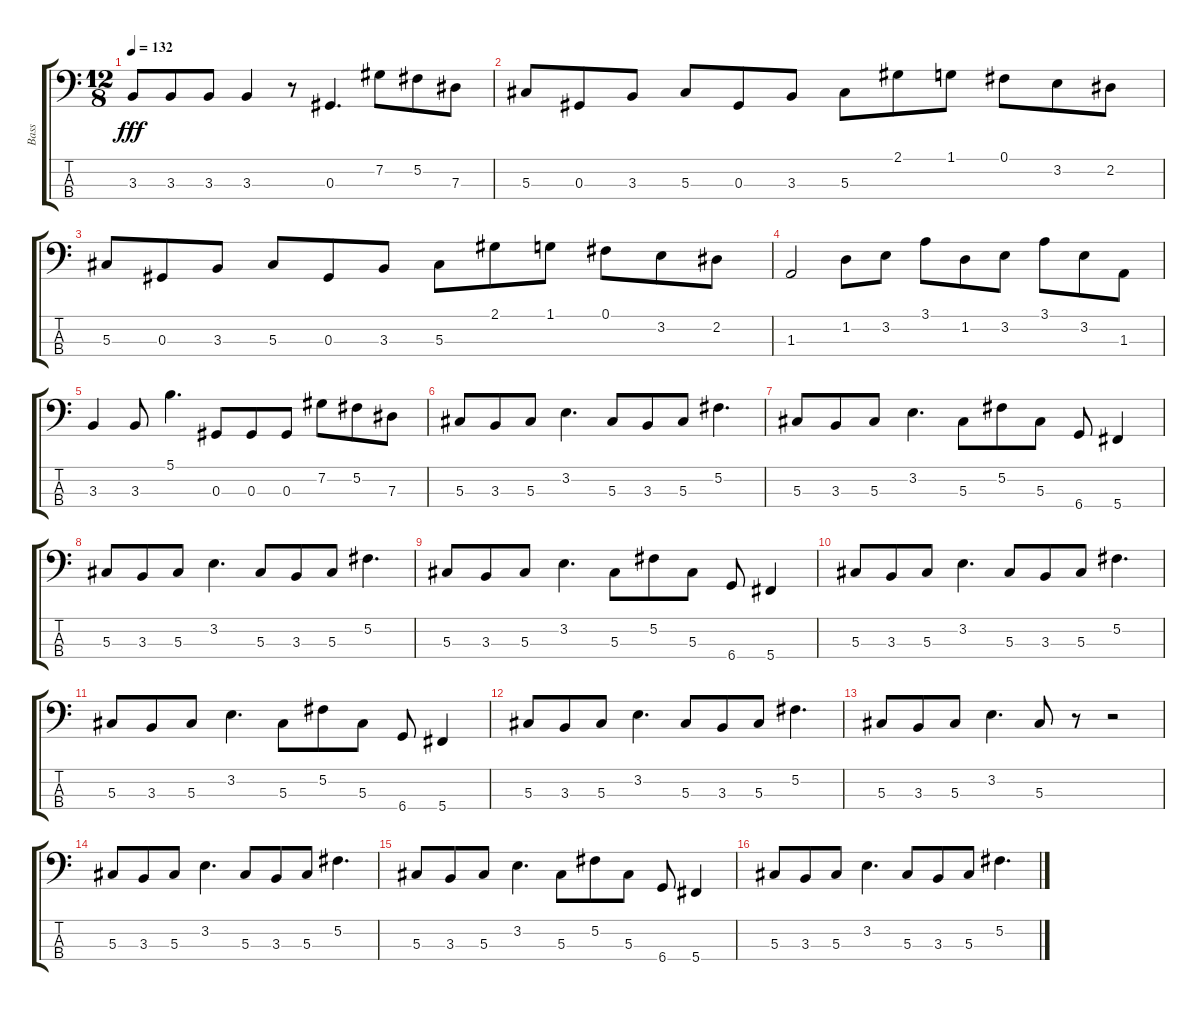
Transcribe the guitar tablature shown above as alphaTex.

\track ("Bass" "Bass") {instrument electricbasspick}
\staff {score tabs}
\tuning (Gb2 Db2 Ab1 Db1) {hide}
\ts (12 8)
\tempo 132
\clef f4
\ks c
3.3.8{dy fff} 3.3.8 3.3.8 3.3.4 r.8 0.3.4{d} 7.2.8 5.2.8 7.3.8 |
5.3.8 0.3.8 3.3.8 5.3.8 0.3.8 3.3.8 5.3.8 2.1.8 1.1.8 0.1.8 3.2.8 2.2.8 |
5.3.8 0.3.8 3.3.8 5.3.8 0.3.8 3.3.8 5.3.8 2.1.8 1.1.8 0.1.8 3.2.8 2.2.8 |
1.3.2 1.2.8 3.2.8 3.1.8 1.2.8 3.2.8 3.1.8 3.2.8 1.3.8 |
3.3.4 3.3.8 5.1.4{d} 0.3.8 0.3.8 0.3.8 7.2.8 5.2.8 7.3.8 |
5.3.8 3.3.8 5.3.8 3.2.4{d} 5.3.8 3.3.8 5.3.8 5.2.4{d} |
5.3.8 3.3.8 5.3.8 3.2.4{d} 5.3.8 5.2.8 5.3.8 6.4.8 5.4.4 |
5.3.8 3.3.8 5.3.8 3.2.4{d} 5.3.8 3.3.8 5.3.8 5.2.4{d} |
5.3.8 3.3.8 5.3.8 3.2.4{d} 5.3.8 5.2.8 5.3.8 6.4.8 5.4.4 |
5.3.8 3.3.8 5.3.8 3.2.4{d} 5.3.8 3.3.8 5.3.8 5.2.4{d} |
5.3.8 3.3.8 5.3.8 3.2.4{d} 5.3.8 5.2.8 5.3.8 6.4.8 5.4.4 |
5.3.8 3.3.8 5.3.8 3.2.4{d} 5.3.8 3.3.8 5.3.8 5.2.4{d} |
5.3.8 3.3.8 5.3.8 3.2.4{d} 5.3.8 r.8 r.2 |
5.3.8 3.3.8 5.3.8 3.2.4{d} 5.3.8 3.3.8 5.3.8 5.2.4{d} |
5.3.8 3.3.8 5.3.8 3.2.4{d} 5.3.8 5.2.8 5.3.8 6.4.8 5.4.4 |
5.3.8 3.3.8 5.3.8 3.2.4{d} 5.3.8 3.3.8 5.3.8 5.2.4{d}
